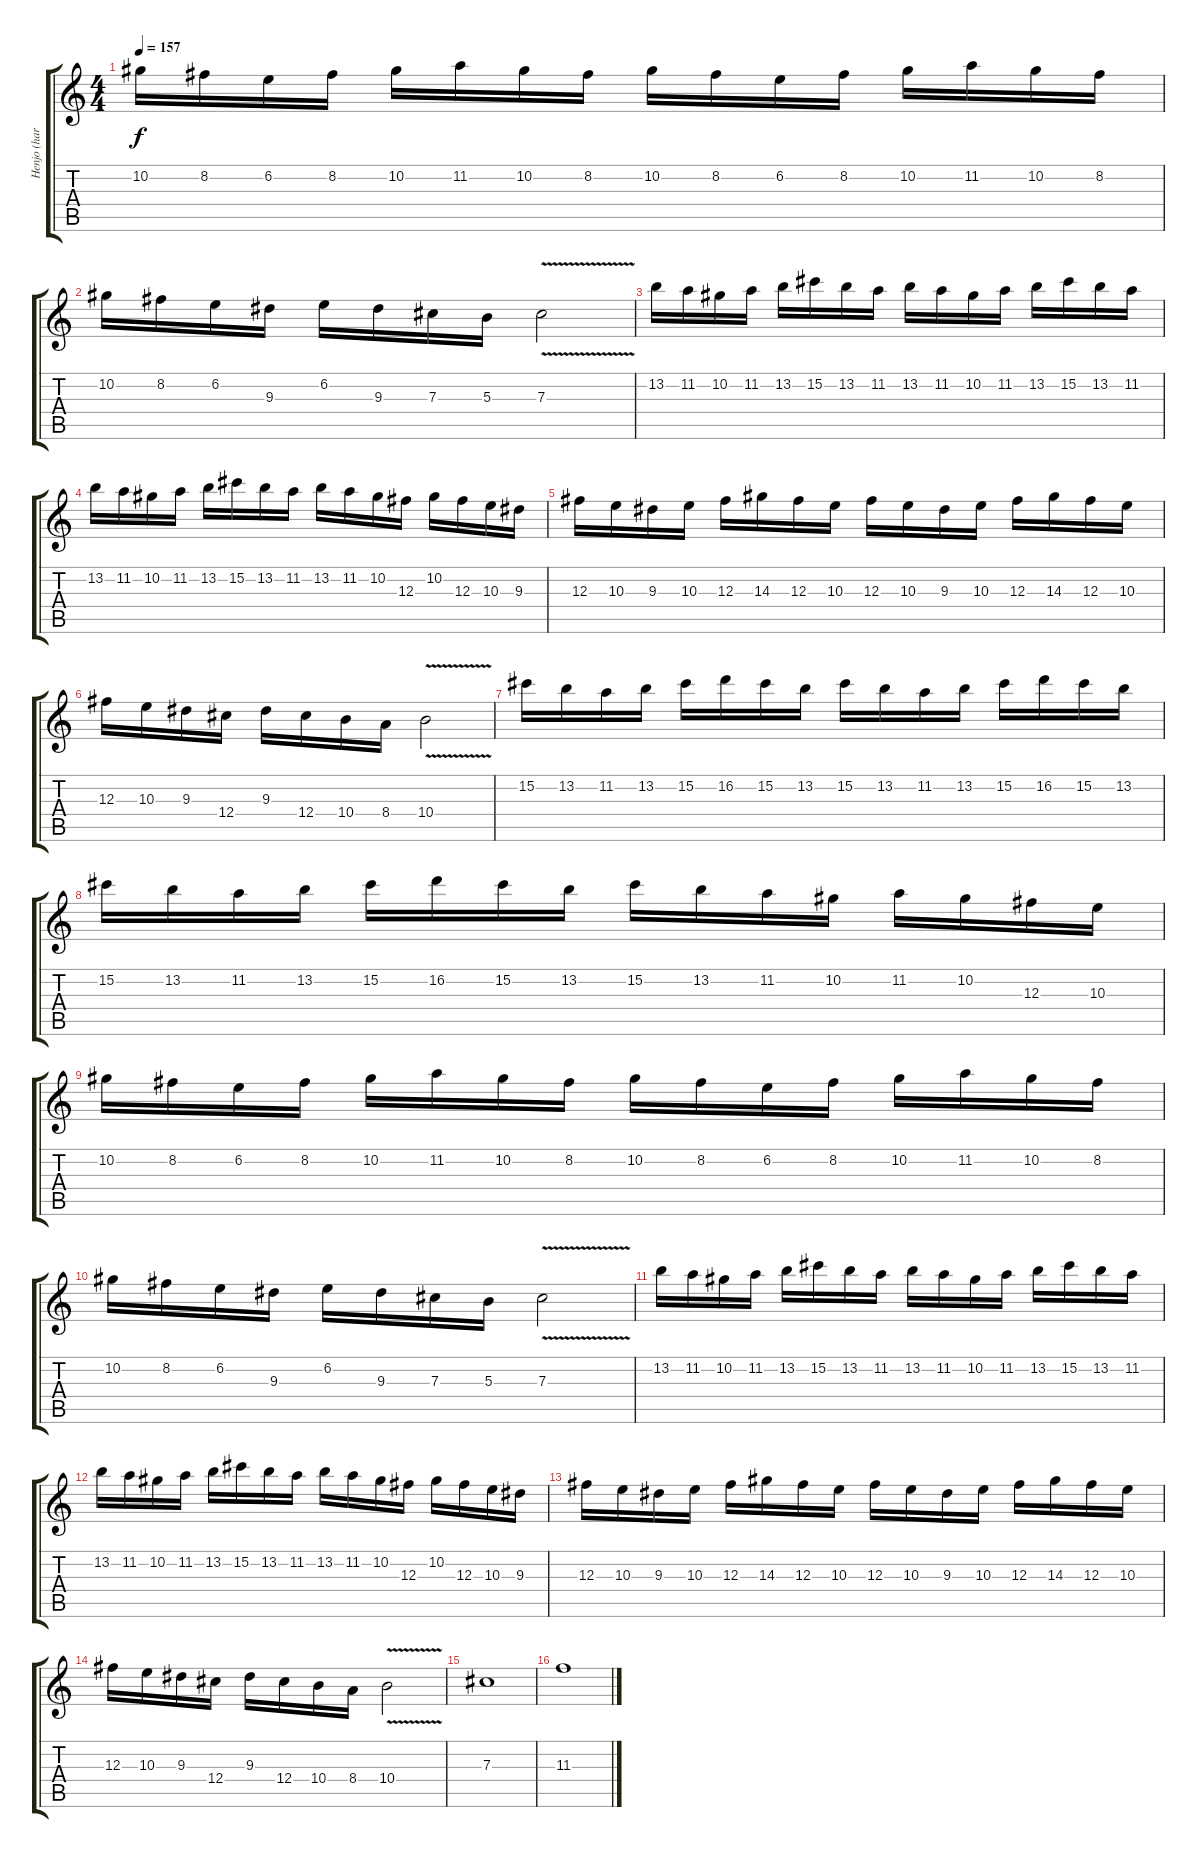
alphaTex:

\track ("Henjo (harmony)" "Henjo (har") {instrument distortionguitar}
\staff {score tabs}
\tuning (Eb4 Bb3 Gb3 Db3 Ab2 Eb2) {hide}
\ts (4 4)
\tempo 157
\clef g2
\ks c
10.2.16{dy f} 8.2.16 6.2.16 8.2.16 10.2.16 11.2.16 10.2.16 8.2.16 10.2.16 8.2.16 6.2.16 8.2.16 10.2.16 11.2.16 10.2.16 8.2.16 |
10.2.16 8.2.16 6.2.16 9.3.16 6.2.16 9.3.16 7.3.16 5.3.16 7.3{v}.2 |
13.2.16 11.2.16 10.2.16 11.2.16 13.2.16 15.2.16 13.2.16 11.2.16 13.2.16 11.2.16 10.2.16 11.2.16 13.2.16 15.2.16 13.2.16 11.2.16 |
13.2.16 11.2.16 10.2.16 11.2.16 13.2.16 15.2.16 13.2.16 11.2.16 13.2.16 11.2.16 10.2.16 12.3.16 10.2.16 12.3.16 10.3.16 9.3.16 |
12.3.16 10.3.16 9.3.16 10.3.16 12.3.16 14.3.16 12.3.16 10.3.16 12.3.16 10.3.16 9.3.16 10.3.16 12.3.16 14.3.16 12.3.16 10.3.16 |
12.3.16 10.3.16 9.3.16 12.4.16 9.3.16 12.4.16 10.4.16 8.4.16 10.4{v}.2 |
15.2.16 13.2.16 11.2.16 13.2.16 15.2.16 16.2.16 15.2.16 13.2.16 15.2.16 13.2.16 11.2.16 13.2.16 15.2.16 16.2.16 15.2.16 13.2.16 |
15.2.16 13.2.16 11.2.16 13.2.16 15.2.16 16.2.16 15.2.16 13.2.16 15.2.16 13.2.16 11.2.16 10.2.16 11.2.16 10.2.16 12.3.16 10.3.16 |
10.2.16 8.2.16 6.2.16 8.2.16 10.2.16 11.2.16 10.2.16 8.2.16 10.2.16 8.2.16 6.2.16 8.2.16 10.2.16 11.2.16 10.2.16 8.2.16 |
10.2.16 8.2.16 6.2.16 9.3.16 6.2.16 9.3.16 7.3.16 5.3.16 7.3{v}.2 |
13.2.16 11.2.16 10.2.16 11.2.16 13.2.16 15.2.16 13.2.16 11.2.16 13.2.16 11.2.16 10.2.16 11.2.16 13.2.16 15.2.16 13.2.16 11.2.16 |
13.2.16 11.2.16 10.2.16 11.2.16 13.2.16 15.2.16 13.2.16 11.2.16 13.2.16 11.2.16 10.2.16 12.3.16 10.2.16 12.3.16 10.3.16 9.3.16 |
12.3.16 10.3.16 9.3.16 10.3.16 12.3.16 14.3.16 12.3.16 10.3.16 12.3.16 10.3.16 9.3.16 10.3.16 12.3.16 14.3.16 12.3.16 10.3.16 |
12.3.16 10.3.16 9.3.16 12.4.16 9.3.16 12.4.16 10.4.16 8.4.16 10.4{v}.2 |
7.3.1 |
11.3.1
